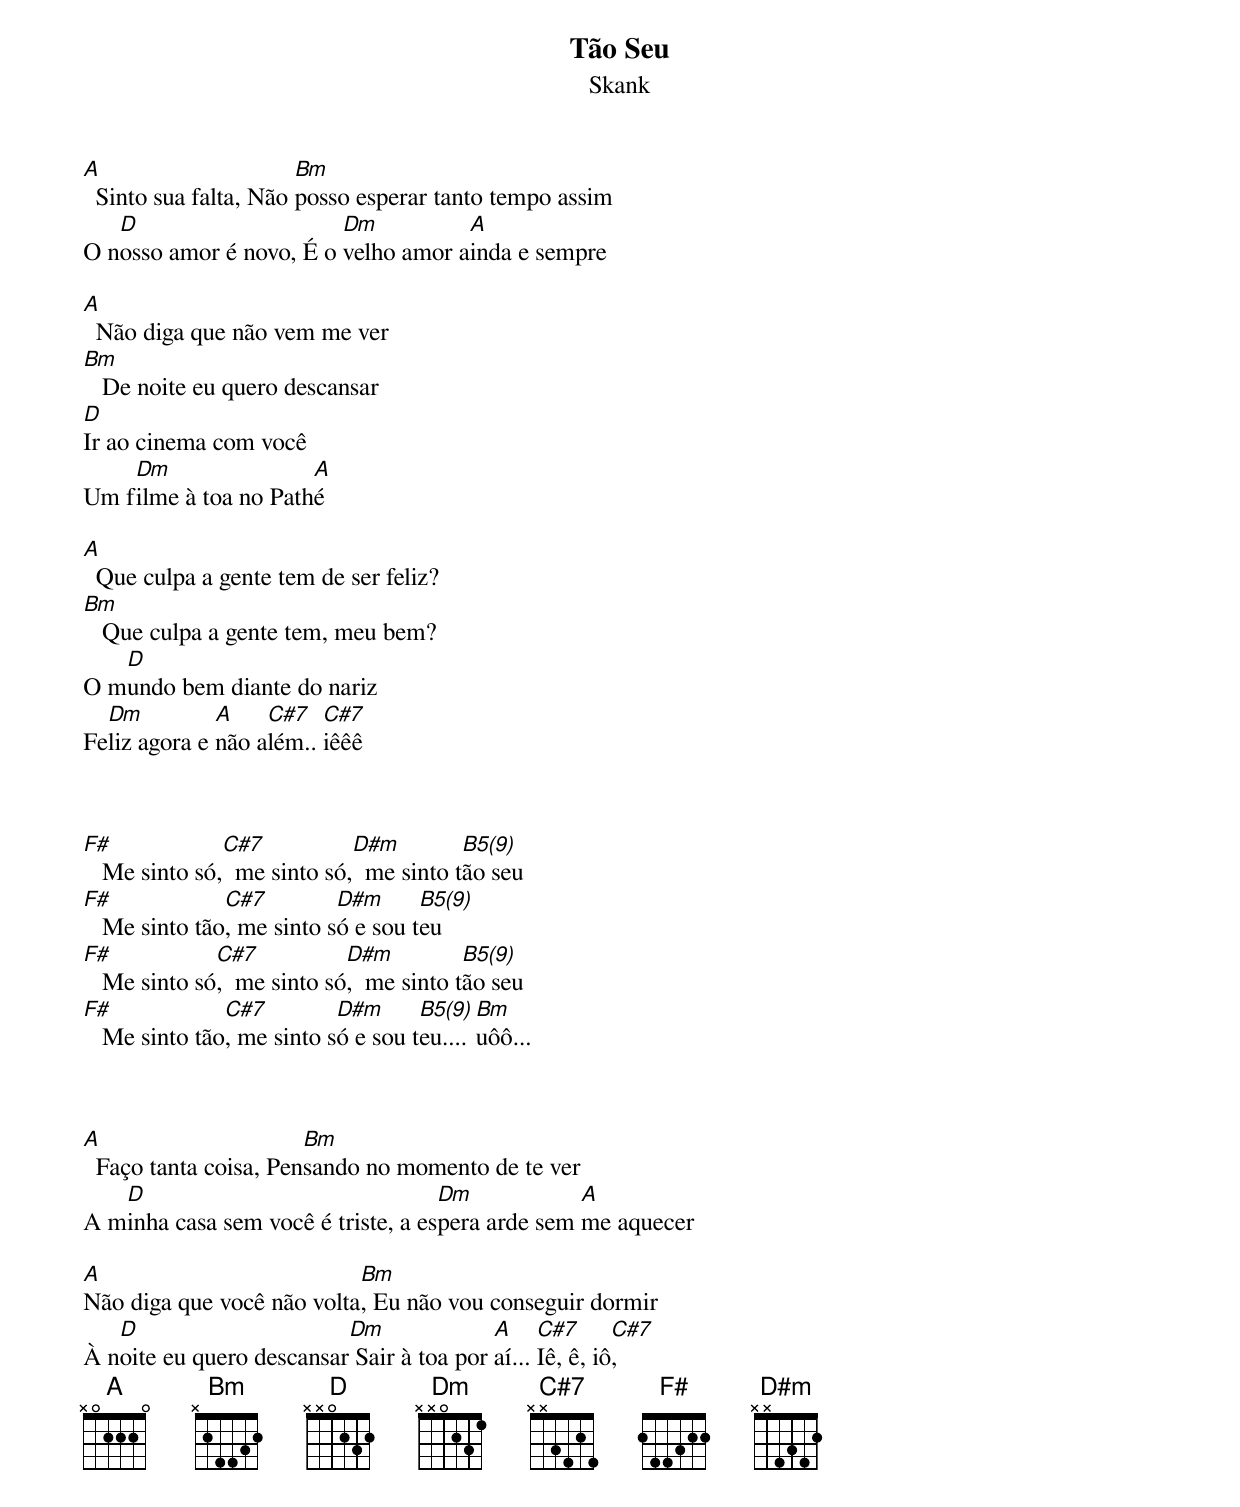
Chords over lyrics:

Tão Seu
Skank

A                      Bm
  Sinto sua falta, Não posso esperar tanto tempo assim
   D                     Dm          A
O nosso amor é novo, É o velho amor ainda e sempre

A
  Não diga que não vem me ver
Bm
   De noite eu quero descansar
D
Ir ao cinema com você
    Dm                A
Um filme à toa no Pathé

A
  Que culpa a gente tem de ser feliz?
Bm
   Que culpa a gente tem, meu bem?
   D
O mundo bem diante do nariz
  Dm          A    C#7   C#7
Feliz agora e não além.. iêêê



F#             C#7           D#m         B5(9)
   Me sinto só,  me sinto só,  me sinto tão seu
F#             C#7         D#m      B5(9)
   Me sinto tão, me sinto só e sou teu
F#            C#7           D#m          B5(9)
   Me sinto só,  me sinto só,  me sinto tão seu
F#             C#7         D#m      B5(9)  Bm
   Me sinto tão, me sinto só e sou teu.... uôô...



A                      Bm
  Faço tanta coisa, Pensando no momento de te ver
   D                                Dm            A
A minha casa sem você é triste, a espera arde sem me aquecer

A                          Bm
Não diga que você não volta, Eu não vou conseguir dormir
   D                      Dm              A     C#7      C#7
À noite eu quero descansar Sair à toa por aí... Iê, ê, iô,
